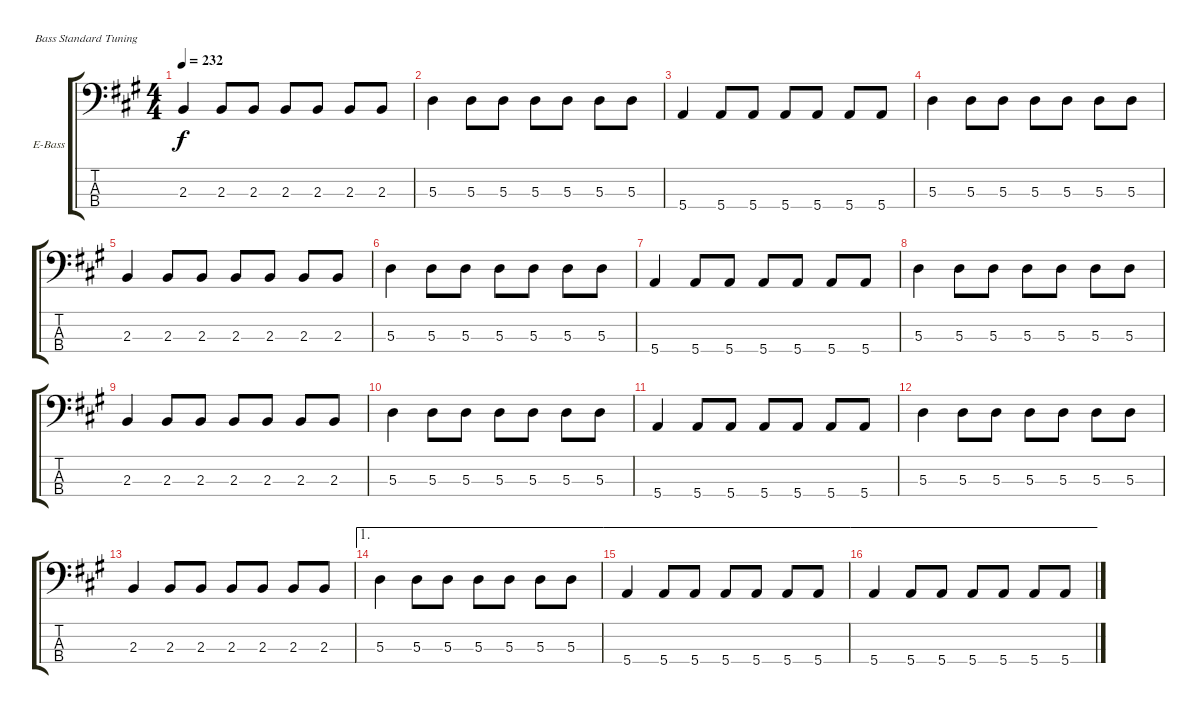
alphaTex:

\defaultSystemsLayout 4
\bracketExtendMode groupsimilarinstruments
\firstSystemTrackNameOrientation horizontal
\otherSystemsTrackNameOrientation horizontal
\track ("Bass" "E-Bass") {instrument electricbassfinger}
\staff {score tabs}
\tuning (G2 D2 A1 E1)
\ts (4 4)
\tempo 232
\clef f4
\ks a
2.3.4{dy f} 2.3.8 2.3.8 2.3.8 2.3.8 2.3.8 2.3.8 |
5.3.4 5.3.8 5.3.8 5.3.8 5.3.8 5.3.8 5.3.8 |
5.4.4 5.4.8 5.4.8 5.4.8 5.4.8 5.4.8 5.4.8 |
5.3.4 5.3.8 5.3.8 5.3.8 5.3.8 5.3.8 5.3.8 |
2.3.4 2.3.8 2.3.8 2.3.8 2.3.8 2.3.8 2.3.8 |
5.3.4 5.3.8 5.3.8 5.3.8 5.3.8 5.3.8 5.3.8 |
5.4.4 5.4.8 5.4.8 5.4.8 5.4.8 5.4.8 5.4.8 |
5.3.4 5.3.8 5.3.8 5.3.8 5.3.8 5.3.8 5.3.8 |
2.3.4 2.3.8 2.3.8 2.3.8 2.3.8 2.3.8 2.3.8 |
5.3.4 5.3.8 5.3.8 5.3.8 5.3.8 5.3.8 5.3.8 |
5.4.4 5.4.8 5.4.8 5.4.8 5.4.8 5.4.8 5.4.8 |
5.3.4 5.3.8 5.3.8 5.3.8 5.3.8 5.3.8 5.3.8 |
2.3.4 2.3.8 2.3.8 2.3.8 2.3.8 2.3.8 2.3.8 |
\ae 1
5.3.4 5.3.8 5.3.8 5.3.8 5.3.8 5.3.8 5.3.8 |
\ae 1
5.4.4 5.4.8 5.4.8 5.4.8 5.4.8 5.4.8 5.4.8 |
\ae 1
5.4.4 5.4.8 5.4.8 5.4.8 5.4.8 5.4.8 5.4.8
